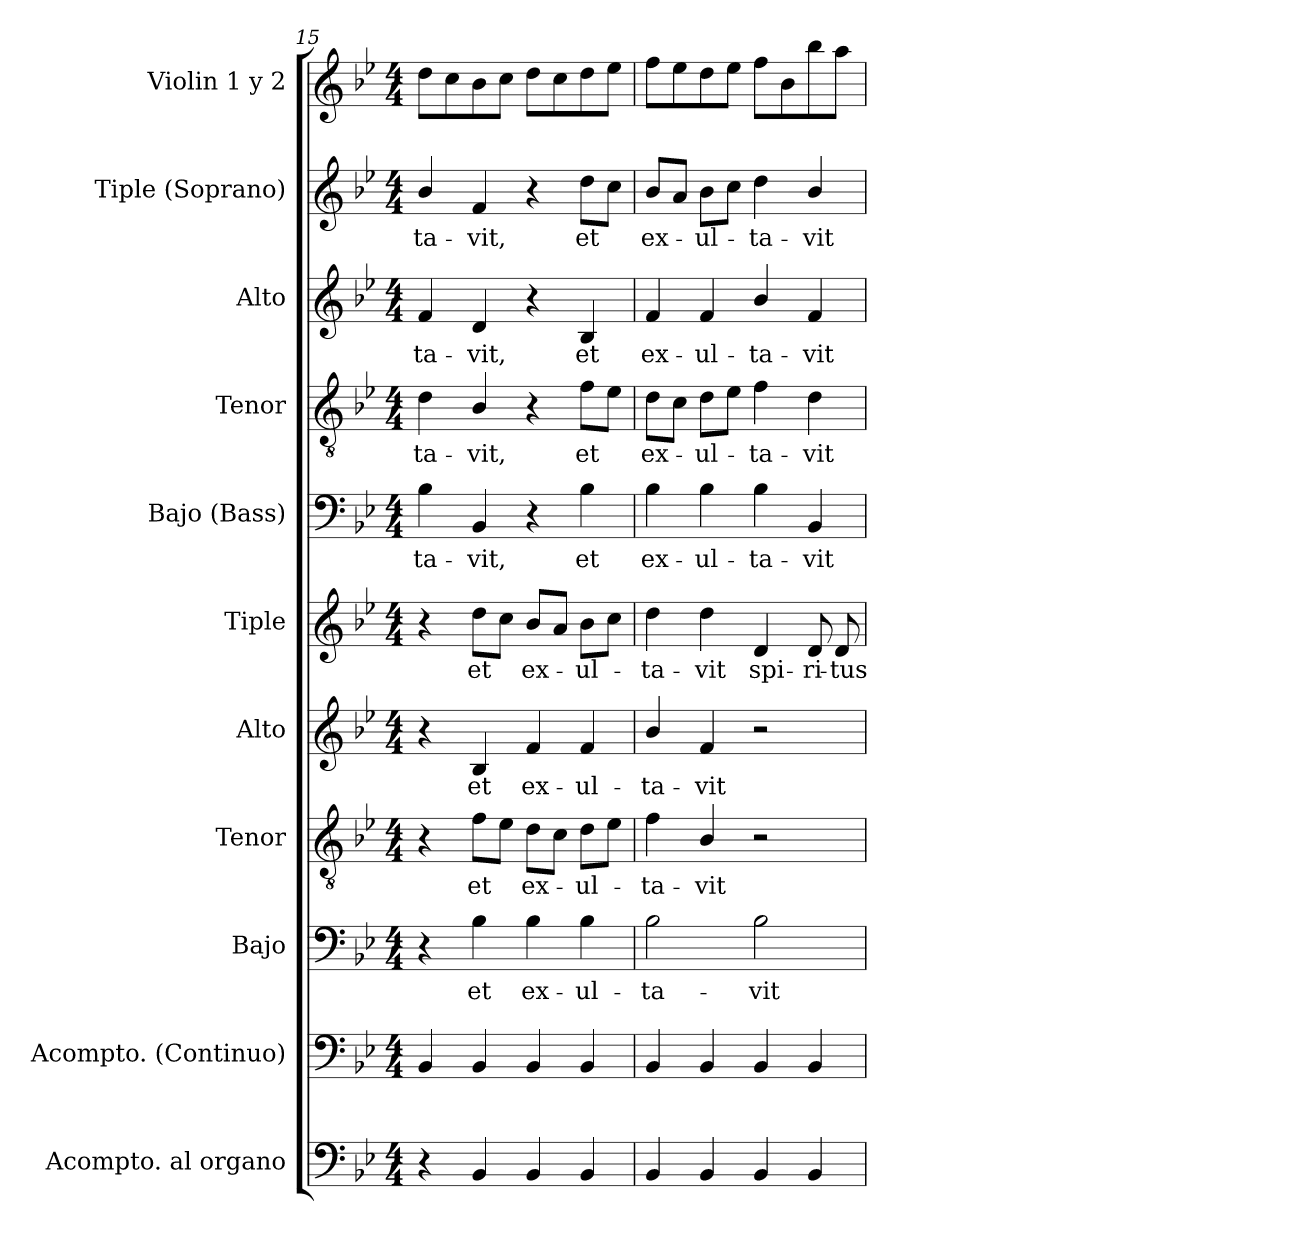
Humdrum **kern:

**kern	**kern	**kern	**text	**kern	**text	**kern	**text	**kern	**text	**kern	**text	**kern	**text	**kern	**text	**kern	**text	**kern
*part11	*part10	*part9	*part9	*part8	*part8	*part7	*part7	*part6	*part6	*part5	*part5	*part4	*part4	*part3	*part3	*part2	*part2	*part1
*staff11	*staff10	*staff9	*staff9	*staff8	*staff8	*staff7	*staff7	*staff6	*staff6	*staff5	*staff5	*staff4	*staff4	*staff3	*staff3	*staff2	*staff2	*staff1
*I"Acompto. al organo	*I"Acompto. (Continuo)	*I"Bajo	*	*I"Tenor	*	*I"Alto	*	*I"Tiple	*	*I"Bajo (Bass)	*	*I"Tenor	*	*I"Alto	*	*I"Tiple (Soprano)	*	*I"Violin  1 y 2
*I'Org.	*I'Cont.	*I'B.	*	*I'T.	*	*I'A.	*	*	*	*I'B.	*	*I'T.	*	*I'A.	*	*I'S.	*	*
*clefF4	*clefF4	*clefF4	*	*clefGv2	*	*clefG2	*	*clefG2	*	*clefF4	*	*clefGv2	*	*clefG2	*	*clefG2	*	*clefG2
*	*	*	*	*ITrd7c12	*	*	*	*	*	*	*	*ITrd7c12	*	*	*	*	*	*
*k[b-e-]	*k[b-e-]	*k[b-e-]	*	*k[b-e-]	*	*k[b-e-]	*	*k[b-e-]	*	*k[b-e-]	*	*k[b-e-]	*	*k[b-e-]	*	*k[b-e-]	*	*k[b-e-]
*B-:	*B-:	*B-:	*	*B-:	*	*B-:	*	*B-:	*	*B-:	*	*B-:	*	*B-:	*	*B-:	*	*B-:
*M4/4	*M4/4	*M4/4	*	*M4/4	*	*M4/4	*	*M4/4	*	*M4/4	*	*M4/4	*	*M4/4	*	*M4/4	*	*M4/4
=15	=15	=15	=15	=15	=15	=15	=15	=15	=15	=15	=15	=15	=15	=15	=15	=15	=15	=15
!	!	!	!	!	!	!	!	!	!	!	!LO:LY:b:color=#000000	!	!	!	!	!	!	!
!	!	!	!	!	!	!	!	!	!	!	!	!	!LO:LY:b:color=#000000	!	!	!	!	!
!	!	!	!	!	!	!	!	!	!	!	!	!	!	!	!LO:LY:b:color=#000000	!	!	!
!	!	!	!	!	!	!	!	!	!	!	!	!	!	!	!	!	!LO:LY:b:color=#000000	!
4r	4BB-i/	4r	.	4r	.	4r	.	4r	.	4B-i\	-ta-	4Di\	-ta-	4fi/	-ta-	4b-i/	-ta-	8ddi\L
.	.	.	.	.	.	.	.	.	.	.	.	.	.	.	.	.	.	8cci\
!	!	!	!LO:LY:b:color=#000000	!	!	!	!	!	!	!	!	!	!	!	!	!	!	!
!	!	!	!	!	!LO:LY:b:color=#000000	!	!	!	!	!	!	!	!	!	!	!	!	!
!	!	!	!	!	!	!	!LO:LY:b:color=#000000	!	!	!	!	!	!	!	!	!	!	!
!	!	!	!	!	!	!	!	!	!LO:LY:b:color=#000000	!	!	!	!	!	!	!	!	!
!	!	!	!	!	!	!	!	!	!	!	!LO:LY:b:color=#000000	!	!	!	!	!	!	!
!	!	!	!	!	!	!	!	!	!	!	!	!	!LO:LY:b:color=#000000	!	!	!	!	!
!	!	!	!	!	!	!	!	!	!	!	!	!	!	!	!LO:LY:b:color=#000000	!	!	!
!	!	!	!	!	!	!	!	!	!	!	!	!	!	!	!	!	!LO:LY:b:color=#000000	!
4BB-i/	4BB-i/	4B-i\	et	8Fi\L	et	4B-i/	et	8ddi\L	et	4BB-i/	-vit,	4BB-i/	-vit,	4di/	-vit,	4fi/	-vit,	8b-i\
.	.	.	.	8E-i\J	.	.	.	8cci\J	.	.	.	.	.	.	.	.	.	8cci\J
!	!	!	!LO:LY:b:color=#000000	!	!	!	!	!	!	!	!	!	!	!	!	!	!	!
!	!	!	!	!	!LO:LY:b:color=#000000	!	!	!	!	!	!	!	!	!	!	!	!	!
!	!	!	!	!	!	!	!LO:LY:b:color=#000000	!	!	!	!	!	!	!	!	!	!	!
!	!	!	!	!	!	!	!	!	!LO:LY:b:color=#000000	!	!	!	!	!	!	!	!	!
4BB-i/	4BB-i/	4B-i\	ex-	8Di\L	ex-	4fi/	ex-	8b-i/L	ex-	4r	.	4r	.	4r	.	4r	.	8ddi\L
.	.	.	.	8Ci\J	.	.	.	8ai/J	.	.	.	.	.	.	.	.	.	8cci\
!	!	!	!LO:LY:b:color=#000000	!	!	!	!	!	!	!	!	!	!	!	!	!	!	!
!	!	!	!	!	!LO:LY:b:color=#000000	!	!	!	!	!	!	!	!	!	!	!	!	!
!	!	!	!	!	!	!	!LO:LY:b:color=#000000	!	!	!	!	!	!	!	!	!	!	!
!	!	!	!	!	!	!	!	!	!LO:LY:b:color=#000000	!	!	!	!	!	!	!	!	!
!	!	!	!	!	!	!	!	!	!	!	!LO:LY:b:color=#000000	!	!	!	!	!	!	!
!	!	!	!	!	!	!	!	!	!	!	!	!	!LO:LY:b:color=#000000	!	!	!	!	!
!	!	!	!	!	!	!	!	!	!	!	!	!	!	!	!LO:LY:b:color=#000000	!	!	!
!	!	!	!	!	!	!	!	!	!	!	!	!	!	!	!	!	!LO:LY:b:color=#000000	!
4BB-i/	4BB-i/	4B-i\	-ul-	8Di\L	-ul-	4fi/	-ul-	8b-i\L	-ul-	4B-i\	et	8Fi\L	et	4B-i/	et	8ddi\L	et	8ddi\
.	.	.	.	8E-i\J	.	.	.	8cci\J	.	.	.	8E-i\J	.	.	.	8cci\J	.	8ee-i\J
!!LO:PB:g=z
=16	=16	=16	=16	=16	=16	=16	=16	=16	=16	=16	=16	=16	=16	=16	=16	=16	=16	=16
!	!	!	!LO:LY:b:color=#000000	!	!	!	!	!	!	!	!	!	!	!	!	!	!	!
!	!	!	!	!	!LO:LY:b:color=#000000	!	!	!	!	!	!	!	!	!	!	!	!	!
!	!	!	!	!	!	!	!LO:LY:b:color=#000000	!	!	!	!	!	!	!	!	!	!	!
!	!	!	!	!	!	!	!	!	!LO:LY:b:color=#000000	!	!	!	!	!	!	!	!	!
!	!	!	!	!	!	!	!	!	!	!	!LO:LY:b:color=#000000	!	!	!	!	!	!	!
!	!	!	!	!	!	!	!	!	!	!	!	!	!LO:LY:b:color=#000000	!	!	!	!	!
!	!	!	!	!	!	!	!	!	!	!	!	!	!	!	!LO:LY:b:color=#000000	!	!	!
!	!	!	!	!	!	!	!	!	!	!	!	!	!	!	!	!	!LO:LY:b:color=#000000	!
4BB-i/	4BB-i/	2B-i\	-ta-	4Fi\	-ta-	4b-i/	-ta-	4ddi\	-ta-	4B-i\	ex-	8Di\L	ex-	4fi/	ex-	8b-i/L	ex-	8ffi\L
.	.	.	.	.	.	.	.	.	.	.	.	8Ci\J	.	.	.	8ai/J	.	8ee-i\
!	!	!	!	!	!LO:LY:b:color=#000000	!	!	!	!	!	!	!	!	!	!	!	!	!
!	!	!	!	!	!	!	!LO:LY:b:color=#000000	!	!	!	!	!	!	!	!	!	!	!
!	!	!	!	!	!	!	!	!	!LO:LY:b:color=#000000	!	!	!	!	!	!	!	!	!
!	!	!	!	!	!	!	!	!	!	!	!LO:LY:b:color=#000000	!	!	!	!	!	!	!
!	!	!	!	!	!	!	!	!	!	!	!	!	!LO:LY:b:color=#000000	!	!	!	!	!
!	!	!	!	!	!	!	!	!	!	!	!	!	!	!	!LO:LY:b:color=#000000	!	!	!
!	!	!	!	!	!	!	!	!	!	!	!	!	!	!	!	!	!LO:LY:b:color=#000000	!
4BB-i/	4BB-i/	.	.	4BB-i/	-vit	4fi/	-vit	4ddi\	-vit	4B-i\	-ul-	8Di\L	-ul-	4fi/	-ul-	8b-i\L	-ul-	8ddi\
.	.	.	.	.	.	.	.	.	.	.	.	8E-i\J	.	.	.	8cci\J	.	8ee-i\J
!	!	!	!LO:LY:b:color=#000000	!	!	!	!	!	!	!	!	!	!	!	!	!	!	!
!	!	!	!	!	!	!	!	!	!LO:LY:b:color=#000000	!	!	!	!	!	!	!	!	!
!	!	!	!	!	!	!	!	!	!	!	!LO:LY:b:color=#000000	!	!	!	!	!	!	!
!	!	!	!	!	!	!	!	!	!	!	!	!	!LO:LY:b:color=#000000	!	!	!	!	!
!	!	!	!	!	!	!	!	!	!	!	!	!	!	!	!LO:LY:b:color=#000000	!	!	!
!	!	!	!	!	!	!	!	!	!	!	!	!	!	!	!	!	!LO:LY:b:color=#000000	!
4BB-i/	4BB-i/	2B-i\	-vit	2r	.	2r	.	4di/	spi-	4B-i\	-ta-	4Fi\	-ta-	4b-i/	-ta-	4ddi\	-ta-	8ffi\L
.	.	.	.	.	.	.	.	.	.	.	.	.	.	.	.	.	.	8b-i\
!	!	!	!	!	!	!	!	!	!LO:LY:b:color=#000000	!	!	!	!	!	!	!	!	!
!	!	!	!	!	!	!	!	!	!	!	!LO:LY:b:color=#000000	!	!	!	!	!	!	!
!	!	!	!	!	!	!	!	!	!	!	!	!	!LO:LY:b:color=#000000	!	!	!	!	!
!	!	!	!	!	!	!	!	!	!	!	!	!	!	!	!LO:LY:b:color=#000000	!	!	!
!	!	!	!	!	!	!	!	!	!	!	!	!	!	!	!	!	!LO:LY:b:color=#000000	!
4BB-i/	4BB-i/	.	.	.	.	.	.	8di/	-ri-	4BB-i/	-vit	4Di\	-vit	4fi/	-vit	4b-i/	-vit	8bb-i\
!	!	!	!	!	!	!	!	!	!LO:LY:b:color=#000000	!	!	!	!	!	!	!	!	!
.	.	.	.	.	.	.	.	8di/	-tus	.	.	.	.	.	.	.	.	8aai\J
=	=	=	=	=	=	=	=	=	=	=	=	=	=	=	=	=	=	=
*-	*-	*-	*-	*-	*-	*-	*-	*-	*-	*-	*-	*-	*-	*-	*-	*-	*-	*-
